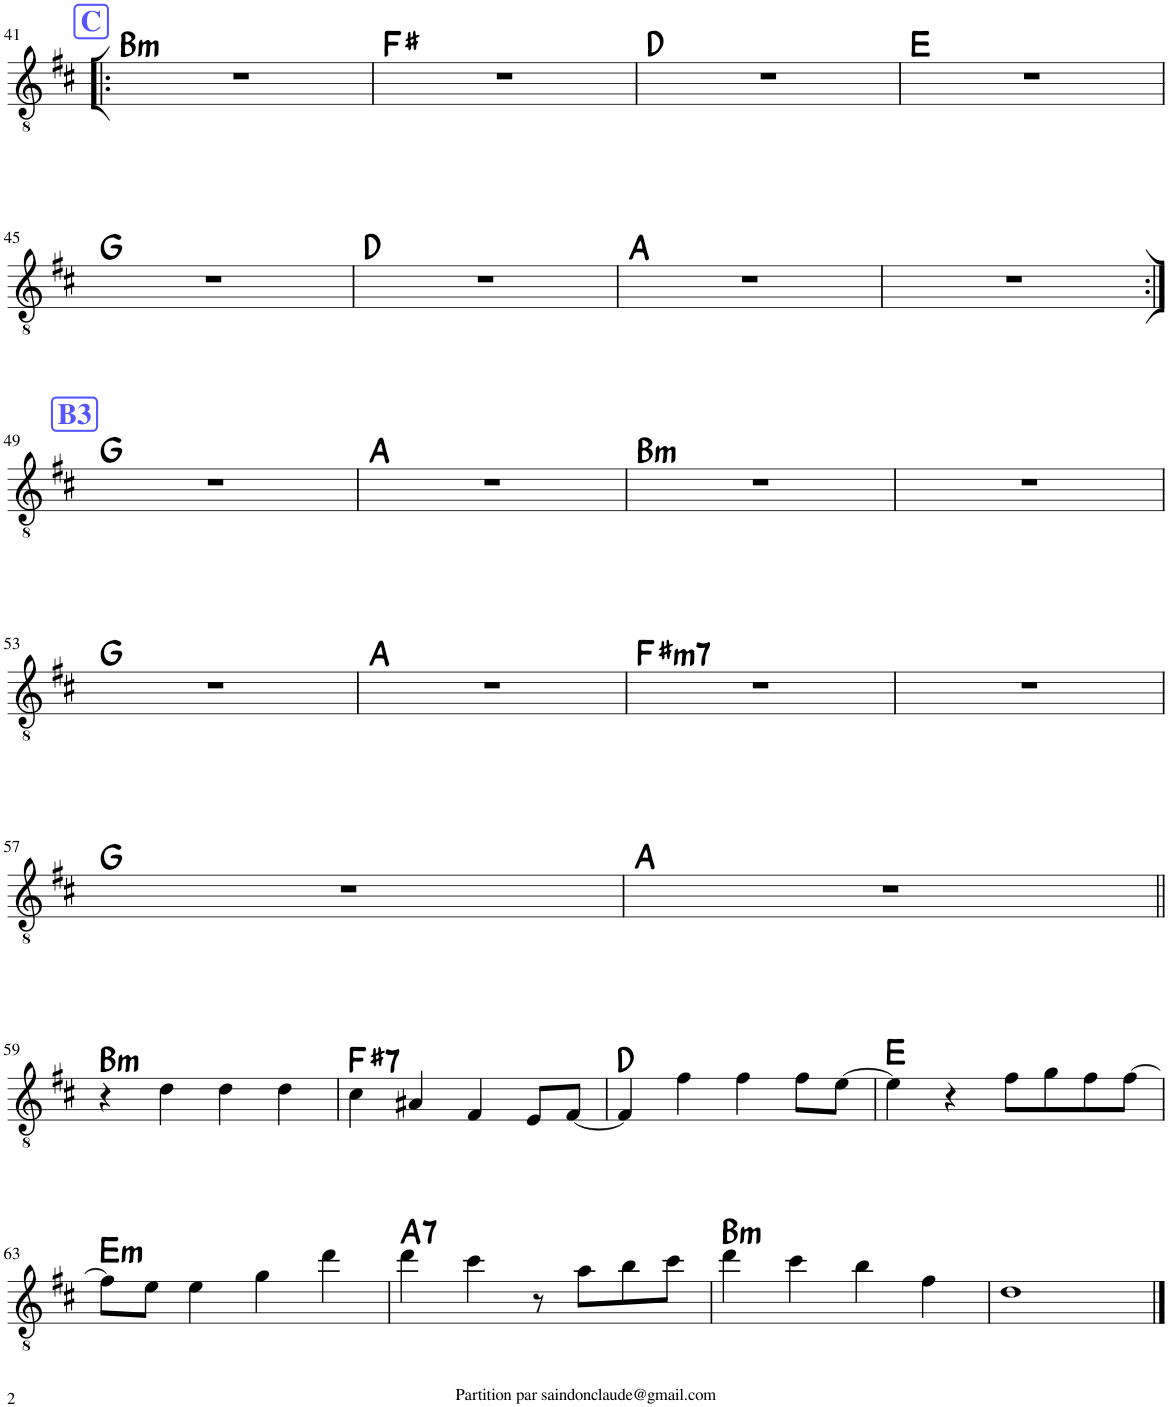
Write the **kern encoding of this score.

**kern	**harte
*part1	*part1
*staff1	*
*I"Classical Guitar	*
*I'Guit.	*
!!LO:PB:g=z
*clefGv2	*
*k[f#c#]	*
*M4/4	*
!!LO:REH:place=s1:a:B:cj:color=#5555FF:fs=14:t=C
=41!|:	=41!|:
!	!LO:H:kt=m
1r	B:min
=42	=42
1r	F#:maj
=43	=43
1r	D:maj
=44	=44
1r	E:maj
!!LO:LB:g=z
=45	=45
1r	G:maj
=46	=46
1r	D:maj
=47	=47
1r	A:maj
=48	=48
1r	.
!!LO:LB:g=z
!!LO:REH:place=s1:a:B:cj:color=#5555FF:fs=14:t=B3
=49:|!	=49:|!
1r	G:maj
=50	=50
1r	A:maj
=51	=51
!	!LO:H:kt=m
1r	B:min
=52	=52
1r	.
!!LO:LB:g=z
=53	=53
1r	G:maj
=54	=54
1r	A:maj
=55	=55
!	!LO:H:kt=m7
1r	F#:min7
=56	=56
1r	.
!!LO:LB:g=z
=57	=57
1r	G:maj
=58	=58
1r	A:maj
!!LO:LB:g=z
=59||	=59||
!	!LO:H:kt=m
4r	B:min
4d\	.
4d\	.
4d\	.
=60	=60
!	!LO:H:kt=7
4c#\	F#:7
4A#X/	.
4F#/	.
8E/L	.
[8F#/J	.
=61	=61
4F#/]	D:maj
4f#\	.
4f#\	.
8f#\L	.
[8e\J	.
=62	=62
4e\]	E:maj
4r	.
8f#\L	.
8g\	.
8f#\	.
[8f#\J	.
!!LO:LB:g=z
=63	=63
!	!LO:H:kt=m
8f#\L]	E:min
8e\J	.
4e\	.
4g\	.
4dd\	.
=64	=64
!	!LO:H:kt=7
4dd\	A:7
4cc#\	.
8r	.
8a\L	.
8b\	.
8cc#\J	.
=65	=65
!	!LO:H:kt=m
4dd\	B:min
4cc#\	.
4b\	.
4f#\	.
=66	=66
1d	.
==	==
*-	*-
